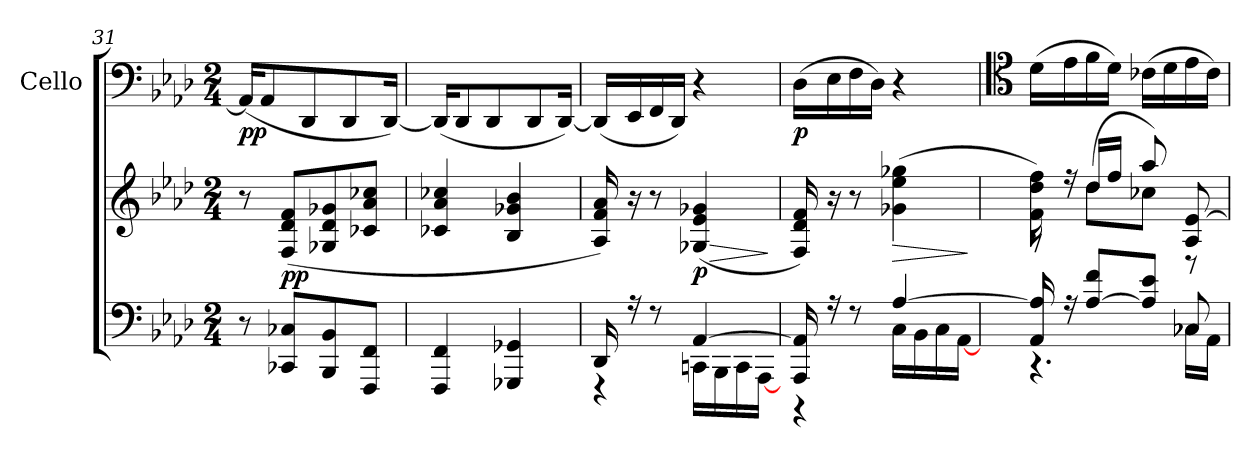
**kern	**kern	**dynam	**kern	**dynam
*part2	*part2	*part2	*part1	*part1
*staff3	*staff2	*staff2/3	*staff1	*staff1
*	*	*	*I"Cello	*
*clefF4	*clefG2	*	*clefF4	*
*k[b-e-a-d-]	*k[b-e-a-d-]	*	*k[b-e-a-d-]	*
*f:	*f:	*	*f:	*
*M2/4	*M2/4	*	*M2/4	*
=31	=31	=31	=31	=31
!	!	!	!	!LO:DY:b
8r	8r	.	(>16AA-/KL]	pp
.	.	.	8AA-/	.
!	!	!LO:DY:b	!	!
8CC-X/ 8C-X/L	(<8F/ 8d-/ 8f/L	pp	.	.
.	.	.	8DD-/	.
8BBB-/ 8BB-/	8G-X/ 8d-/ 8g-X/	.	.	.
.	.	.	8DD-/	.
8FFF/ 8FF/J	8c-X/ 8a-/ 8cc-X/J	.	.	.
.	.	.	[16DD-/Jk)	.
=32	=32	=32	=32	=32
4FFF/ 4FF/	4c-X/ 4a-/ 4cc-X/	.	(>16DD-/KL]	.
.	.	.	8DD-/	.
.	.	.	8DD-/	.
4GGG-X/ 4GG-X/	4B-/ 4g-X/ 4b-/	.	.	.
.	.	.	8DD-/	.
.	.	.	[16DD-/Jk)	.
!!LO:LB:g=z
=33	=33	=33	=33	=33
*^	*	*	*	*
16DD-/	4r	16A-/ 16f/ 16a-/)	.	(>16DD-/LL]	.
16r	.	16r	.	16EE-/	.
8r	.	8r	.	16FF/	.
.	.	.	.	16DD-/JJ)	.
!	!	!	!LO:HP:b	!	!
!	!	!	!LO:DY:n=1:b	!	!
[>4AA-/	16CCn\LL	(>4G-X/ 4e-/ 4g-X/	> p	4r	.
.	16BBB-\	.	.	.	.
.	16CC\	.	.	.	.
.	[<16AAA-\JJ	.	.	.	.
*v	*v	*	*	*	*
.	.	]	.	.
=34	=34	=34	=34	=34
*^	*	*	*	*
!	!	!	!	!	!LO:DY:b
16AAA-/ 16AA-/]	4r	16F/ 16d-/ 16f/)	.	(>16D-\LL	p
16r	.	16r	.	16E-\	.
8r	.	8r	.	16F\	.
.	.	.	.	16D-\JJ)	.
!	!	!	!LO:HP:b	!	!
[>4A-/	16C\LL	(>4g-X\ 4ee-\ 4gg-X\	>	4r	.
.	16BB-\	.	.	.	.
.	16C\	.	.	.	.
.	[<16AA-\JJ	.	.	.	.
*v	*v	*	*	*	*
.	.	]	.	.
=35	=35	=35	=35	=35
*	*	*	*clefC4	*
*^	*^	*	*	*
16AA-/ 16A-/]	4.r	16f\ 16dd-\ 16ff\)	8r	.	(>16d-\LL	.
16r	.	16r	.	.	16e-\	.
[>8A-/ 8f/L	.	(>8dd-\L	16dd-/LL	.	16f\	.
.	.	.	16ff/JJ	.	16d-\JJ)	.
8A-/] 8e-/J	.	8cc-X\J	8aa-/)	.	(>16c-X\LL	.
.	.	.	.	.	16d-\	.
8C-X/	16C-\LL	8A-/ [>8e-/	8r	.	16e-\	.
.	16AA-\JJ	.	.	.	16c-\JJ)	.
*v	*v	*	*	*	*	*
*	*v	*v	*	*	*
=	=	=	=	=
*-	*-	*-	*-	*-
